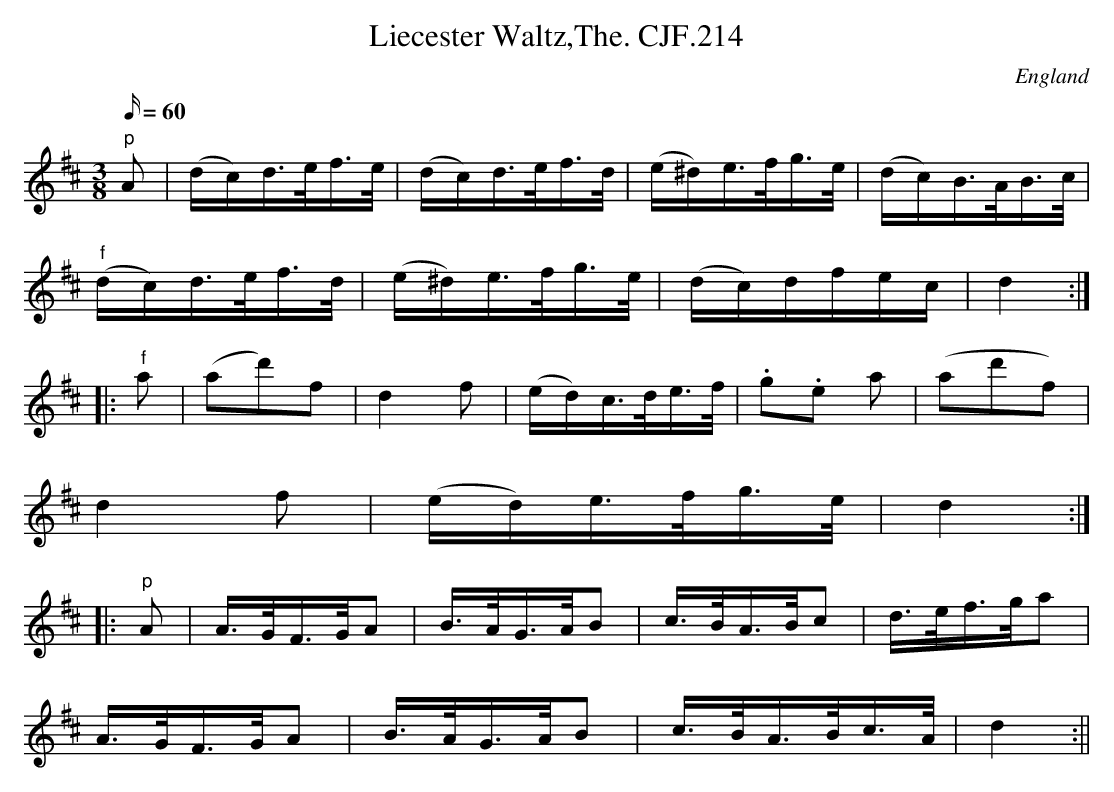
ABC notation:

X:1
T:Liecester Waltz,The. CJF.214
M:3/8
L:1/16
Q:60
O:England
K:D
"p"A2|(dc)d>ef>e|(dc)d>ef>d|(e^d)e>fg>e|(dc)B>AB>c|!"f"(dc)d>ef>d|\
(e^d)e>fg>e|(dc)dfec|
d4:||:!"f"a2|(a2d'2)f2|d4f2|(ed)c>de>f|.g2.e2 a2|(a2d'2f2)|!d4f2|\
(ed)e>fg>e|d4:||:!"p"A2|A>GF>GA2|
B>AG>AB2|c>BA>Bc2|d>ef>ga2|!A>GF>GA2|B>AG>AB2|c>BA>Bc>A|d4:||
